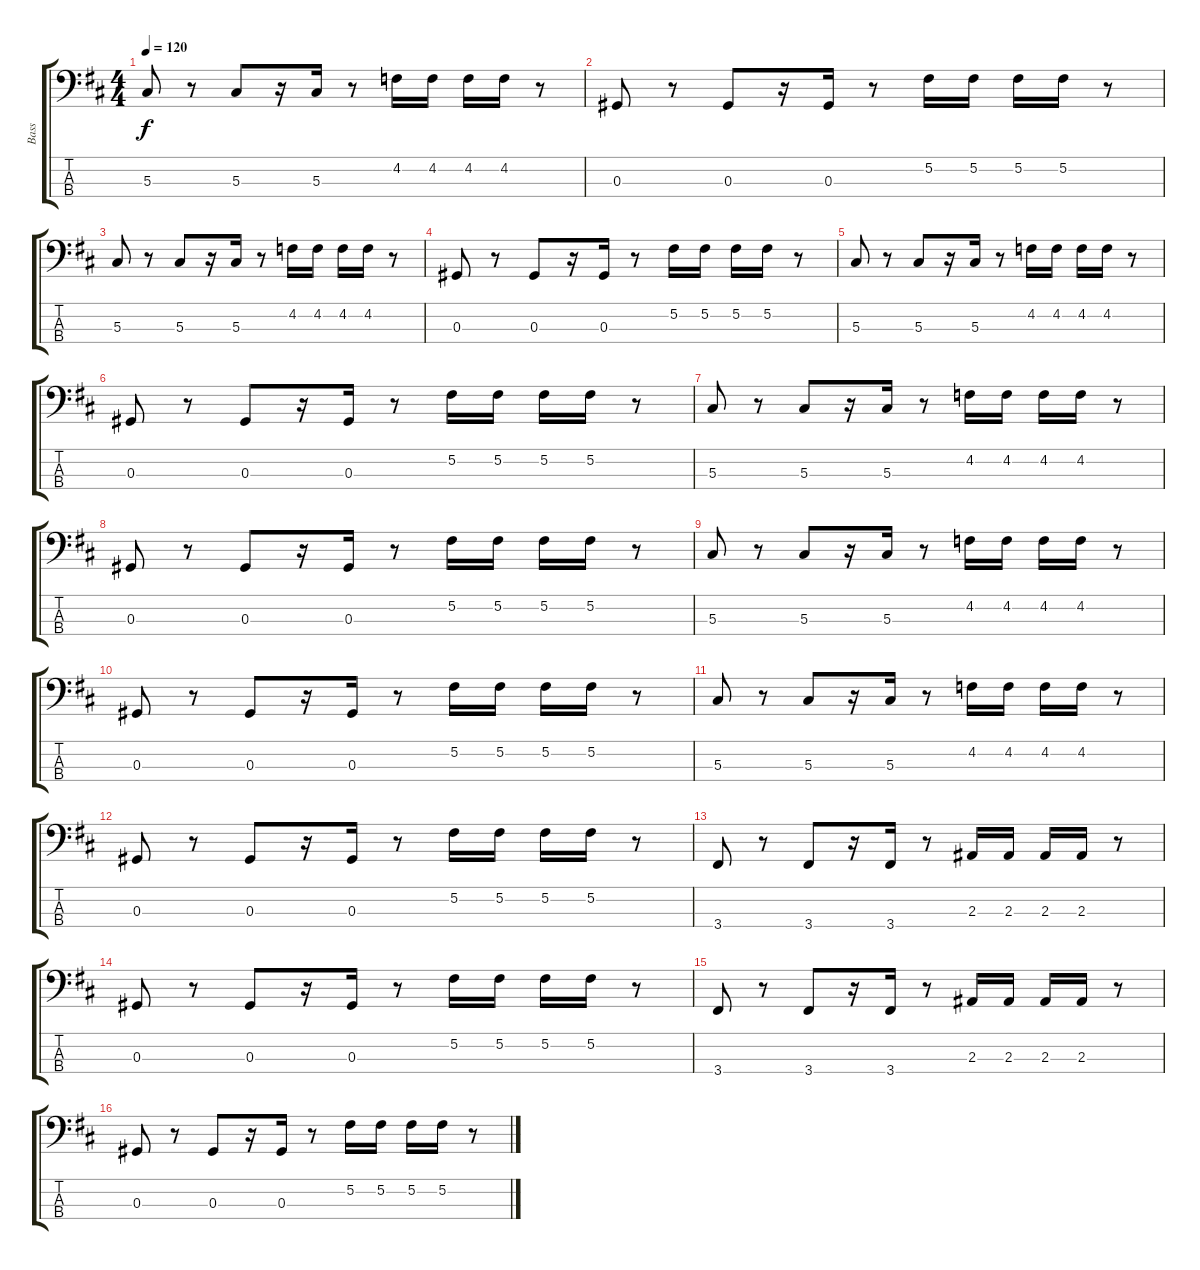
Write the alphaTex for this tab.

\track ("Bass" "Bass") {instrument electricbasspick}
\staff {score tabs}
\tuning (Gb2 Db2 Ab1 Eb1) {hide}
\ts (4 4)
\tempo 120
\clef f4
\ks d
5.3.8{dy f} r.8 5.3.8 r.16 5.3.16 r.8 4.2.16 4.2.16 4.2.16 4.2.16 r.8 |
0.3.8 r.8 0.3.8 r.16 0.3.16 r.8 5.2.16 5.2.16 5.2.16 5.2.16 r.8 |
5.3.8 r.8 5.3.8 r.16 5.3.16 r.8 4.2.16 4.2.16 4.2.16 4.2.16 r.8 |
0.3.8 r.8 0.3.8 r.16 0.3.16 r.8 5.2.16 5.2.16 5.2.16 5.2.16 r.8 |
5.3.8 r.8 5.3.8 r.16 5.3.16 r.8 4.2.16 4.2.16 4.2.16 4.2.16 r.8 |
0.3.8 r.8 0.3.8 r.16 0.3.16 r.8 5.2.16 5.2.16 5.2.16 5.2.16 r.8 |
5.3.8 r.8 5.3.8 r.16 5.3.16 r.8 4.2.16 4.2.16 4.2.16 4.2.16 r.8 |
0.3.8 r.8 0.3.8 r.16 0.3.16 r.8 5.2.16 5.2.16 5.2.16 5.2.16 r.8 |
5.3.8 r.8 5.3.8 r.16 5.3.16 r.8 4.2.16 4.2.16 4.2.16 4.2.16 r.8 |
0.3.8 r.8 0.3.8 r.16 0.3.16 r.8 5.2.16 5.2.16 5.2.16 5.2.16 r.8 |
5.3.8 r.8 5.3.8 r.16 5.3.16 r.8 4.2.16 4.2.16 4.2.16 4.2.16 r.8 |
0.3.8 r.8 0.3.8 r.16 0.3.16 r.8 5.2.16 5.2.16 5.2.16 5.2.16 r.8 |
3.4.8 r.8 3.4.8 r.16 3.4.16 r.8 2.3.16 2.3.16 2.3.16 2.3.16 r.8 |
0.3.8 r.8 0.3.8 r.16 0.3.16 r.8 5.2.16 5.2.16 5.2.16 5.2.16 r.8 |
3.4.8 r.8 3.4.8 r.16 3.4.16 r.8 2.3.16 2.3.16 2.3.16 2.3.16 r.8 |
0.3.8 r.8 0.3.8 r.16 0.3.16 r.8 5.2.16 5.2.16 5.2.16 5.2.16 r.8
